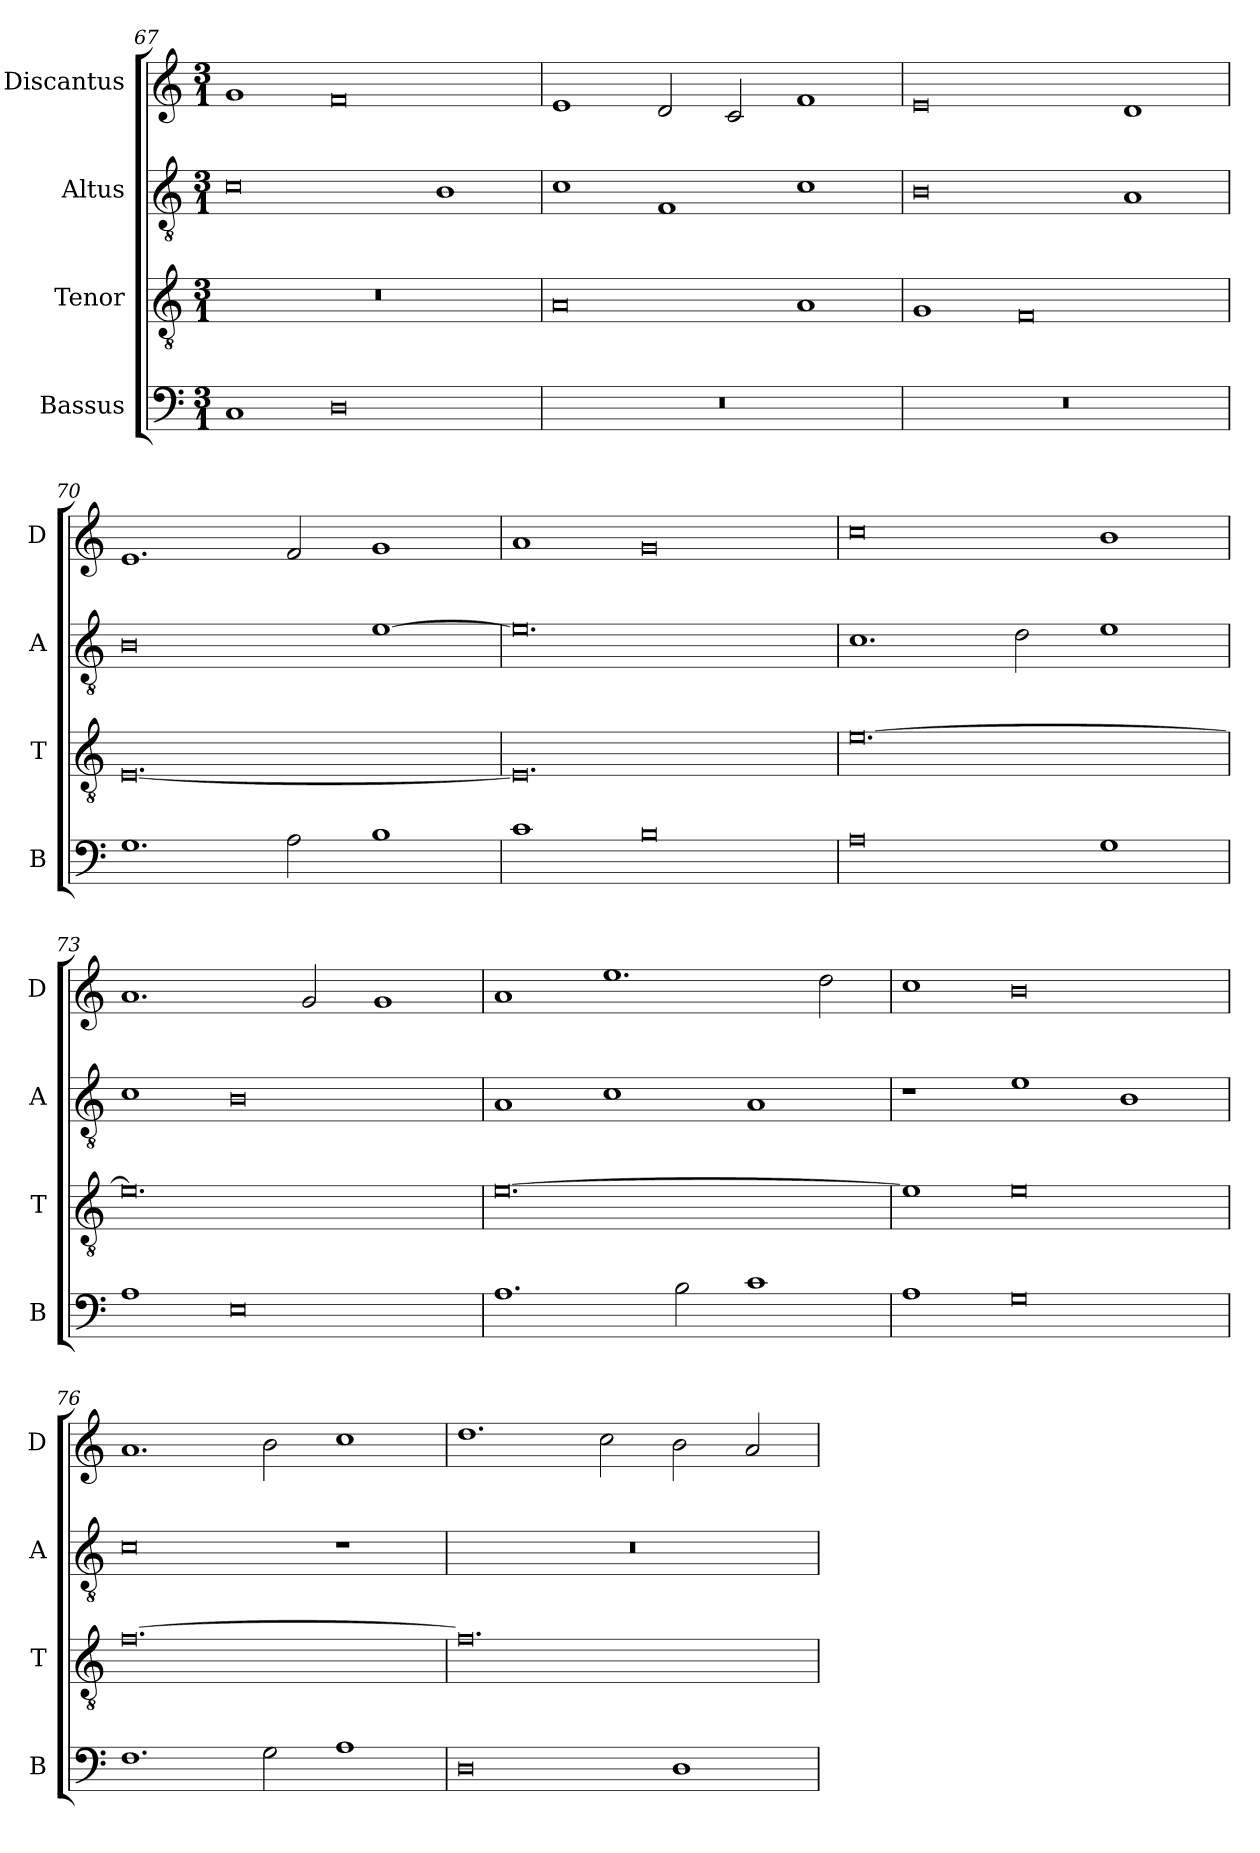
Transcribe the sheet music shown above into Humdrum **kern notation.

**kern	**kern	**kern	**kern
*part4	*part3	*part2	*part1
*staff4	*staff3	*staff2	*staff1
*I"Bassus	*I"Tenor	*I"Altus	*I"Discantus
*I'B	*I'T	*I'A	*I'D
*clefF4	*clefGv2	*clefGv2	*clefG2
*k[]	*k[]	*k[]	*k[]
*M3/1	*M3/1	*M3/1	*M3/1
=67	=67	=67	=67
1C	0.r	0c	1g
0D	.	.	0f
.	.	1B	.
=68	=68	=68	=68
0.r	0A	1c	1e
.	.	1F	2d/
.	.	.	2c/
.	1A	1c	1f
=69	=69	=69	=69
0.r	1G	0B	0e
.	0F	.	.
.	.	1A	1d
=70	=70	=70	=70
1.G	[0.E	0B	1.e
2A\	.	.	2f/
1B	.	[1e	1g
=71	=71	=71	=71
1c	0.E]	0.e]	1a
0B	.	.	0g
=72	=72	=72	=72
0A	[0.e	1.c	0cc
.	.	2d\	.
1G	.	1e	1b
=73	=73	=73	=73
1A	0.e]	1c	1.a
0E	.	0B	.
.	.	.	2g/
.	.	.	1g
=74	=74	=74	=74
1.A	[0.e	1A	1a
.	.	1c	1.ee
2B\	.	.	.
1c	.	1A	.
.	.	.	2dd\
=75	=75	=75	=75
1A	1e]	1r	1cc
0G	0e	1e	0b
.	.	1B	.
=76	=76	=76	=76
1.F	[0.f	0c	1.a
2G\	.	.	2b\
1A	.	1r	1cc
=77	=77	=77	=77
0D	0.f]	0.r	1.dd
.	.	.	2cc\
1D	.	.	2b\
.	.	.	2a/
=	=	=	=
*-	*-	*-	*-
